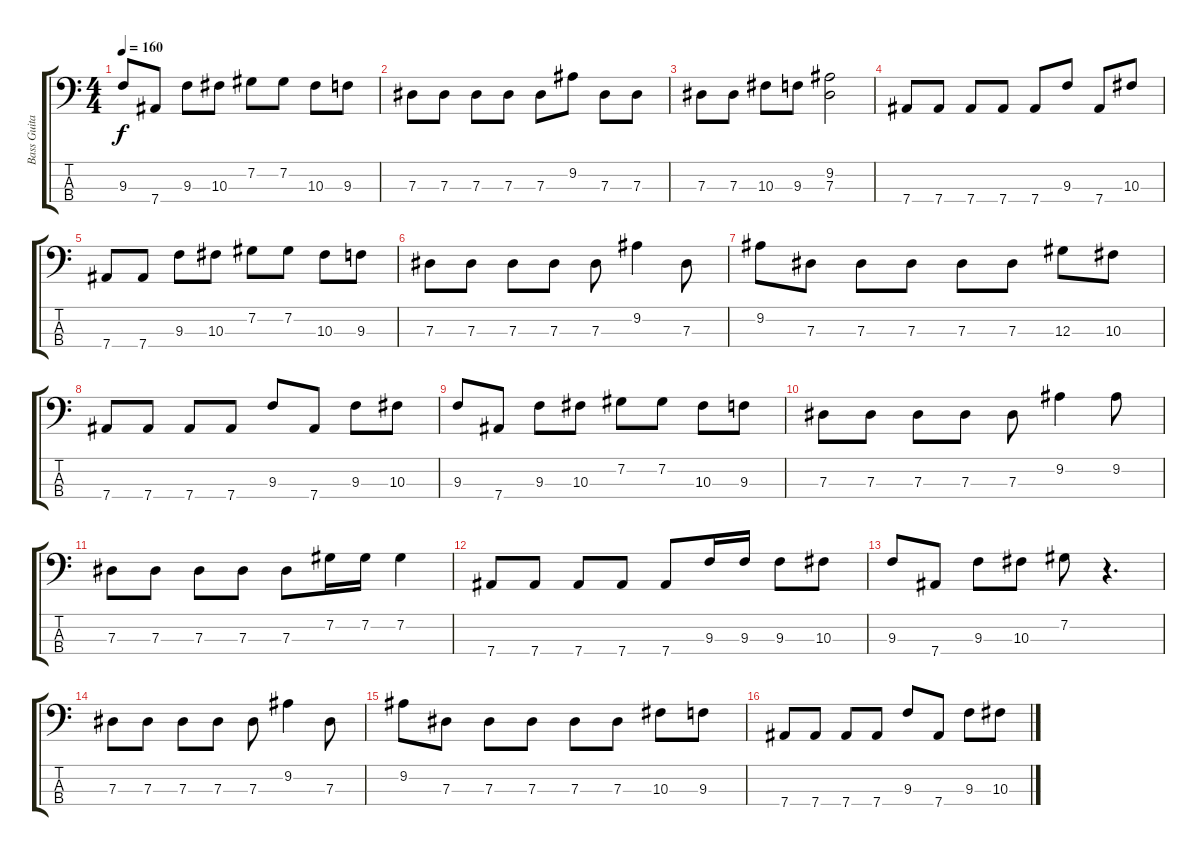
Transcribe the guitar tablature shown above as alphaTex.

\track ("Bass Guitar" "Bass Guita") {instrument electricbassfinger}
\staff {score tabs}
\tuning (Gb2 Db2 Ab1 Eb1) {hide}
\ts (4 4)
\tempo 160
\clef f4
\ks c
9.3.8{dy f} 7.4.8 9.3.8 10.3.8 7.2.8 7.2.8 10.3.8 9.3.8 |
7.3.8 7.3.8 7.3.8 7.3.8 7.3.8 9.2.8 7.3.8 7.3.8 |
7.3.8 7.3.8 10.3.8 9.3.8 (9.2 7.3).2 |
7.4.8 7.4.8 7.4.8 7.4.8 7.4.8 9.3.8 7.4.8 10.3.8 |
7.4.8 7.4.8 9.3.8 10.3.8 7.2.8 7.2.8 10.3.8 9.3.8 |
7.3.8 7.3.8 7.3.8 7.3.8 7.3.8 9.2.4 7.3.8 |
9.2.8 7.3.8 7.3.8 7.3.8 7.3.8 7.3.8 12.3.8 10.3.8 |
7.4.8 7.4.8 7.4.8 7.4.8 9.3.8 7.4.8 9.3.8 10.3.8 |
9.3.8 7.4.8 9.3.8 10.3.8 7.2.8 7.2.8 10.3.8 9.3.8 |
7.3.8 7.3.8 7.3.8 7.3.8 7.3.8 9.2.4 9.2.8 |
7.3.8 7.3.8 7.3.8 7.3.8 7.3.8 7.2.16 7.2.16 7.2.4 |
7.4.8 7.4.8 7.4.8 7.4.8 7.4.8 9.3.16 9.3.16 9.3.8 10.3.8 |
9.3.8 7.4.8 9.3.8 10.3.8 7.2.8 r.4{d} |
7.3.8 7.3.8 7.3.8 7.3.8 7.3.8 9.2.4 7.3.8 |
9.2.8 7.3.8 7.3.8 7.3.8 7.3.8 7.3.8 10.3.8 9.3.8 |
7.4.8 7.4.8 7.4.8 7.4.8 9.3.8 7.4.8 9.3.8 10.3.8
